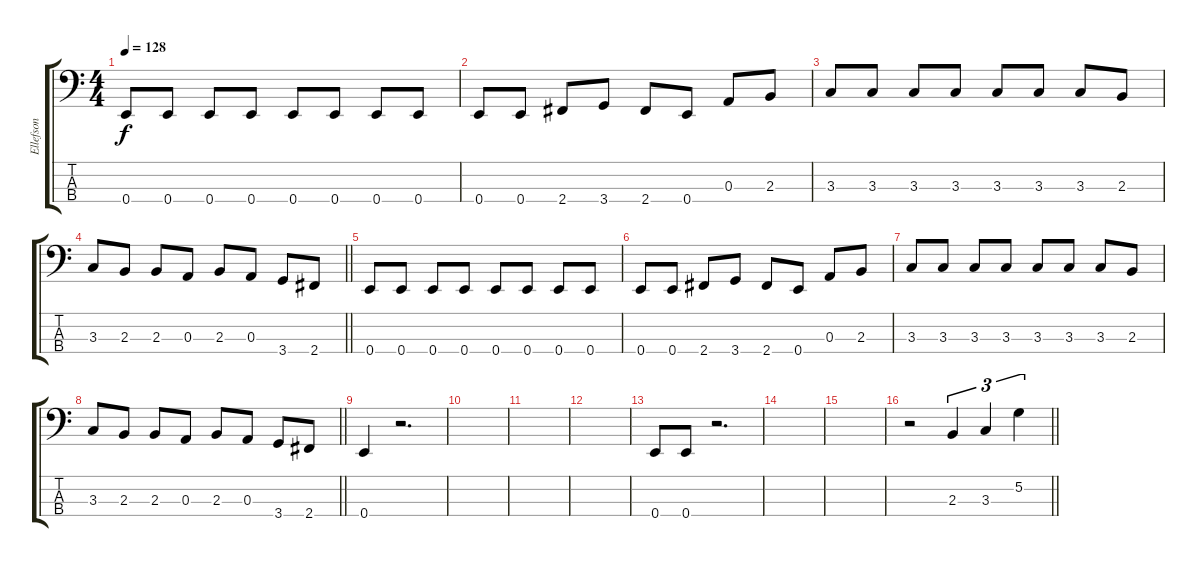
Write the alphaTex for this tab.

\track ("Ellefson" "Ellefson") {instrument electricbassfinger}
\staff {score tabs}
\tuning (G2 D2 A1 E1) {hide}
\ts (4 4)
\tempo 128
\clef f4
\ks c
0.4.8{dy f} 0.4.8 0.4.8 0.4.8 0.4.8 0.4.8 0.4.8 0.4.8 |
0.4.8 0.4.8 2.4.8 3.4.8 2.4.8 0.4.8 0.3.8 2.3.8 |
3.3.8 3.3.8 3.3.8 3.3.8 3.3.8 3.3.8 3.3.8 2.3.8 |
\barLineRight lightlight
3.3.8 2.3.8 2.3.8 0.3.8 2.3.8 0.3.8 3.4.8 2.4.8 |
0.4.8 0.4.8 0.4.8 0.4.8 0.4.8 0.4.8 0.4.8 0.4.8 |
0.4.8 0.4.8 2.4.8 3.4.8 2.4.8 0.4.8 0.3.8 2.3.8 |
3.3.8 3.3.8 3.3.8 3.3.8 3.3.8 3.3.8 3.3.8 2.3.8 |
\barLineRight lightlight
3.3.8 2.3.8 2.3.8 0.3.8 2.3.8 0.3.8 3.4.8 2.4.8 |
0.4.4 r.2{d} |
|
|
|
0.4.8 0.4.8 r.2{d} |
|
|
\barLineRight lightlight
r.2 2.3.4{tu (3 2)} 3.3.4{tu (3 2)} 5.2.4{tu (3 2)}
